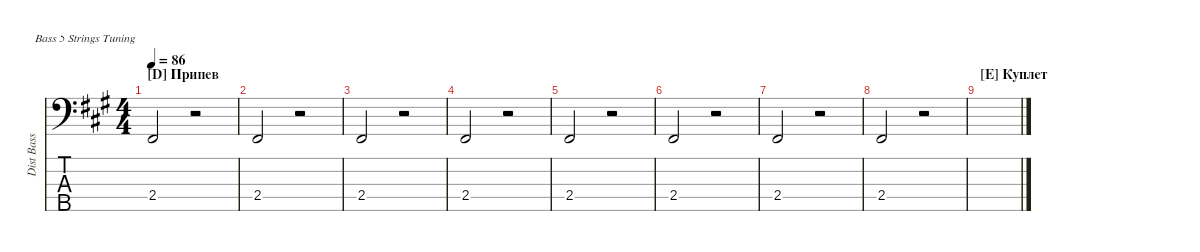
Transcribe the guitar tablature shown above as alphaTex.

\defaultSystemsLayout 4
\hideDynamics
\bracketExtendMode nobrackets
\track ("Distortion Bass" "Dist Bass") {instrument acousticbass}
\staff {score tabs}
\tuning (G2 D2 A1 E1 B0)
\ts (4 4)
\section ("D" "Припев")
\tempo 86
\clef f4
\ks f#minor
2.4{acc #}.2{dy mf beam Up} r.2{beam Down} |
2.4{acc #}.2{beam Up} r.2{beam Down} |
2.4{acc #}.2{beam Up} r.2{beam Down} |
2.4{acc #}.2{beam Up} r.2{beam Down} |
2.4{acc #}.2{beam Up} r.2{beam Down} |
2.4{acc #}.2{beam Up} r.2{beam Down} |
2.4{acc #}.2{beam Up} r.2{beam Down} |
2.4{acc #}.2{beam Up} r.2{beam Down} |
\section ("E" "Куплет")
